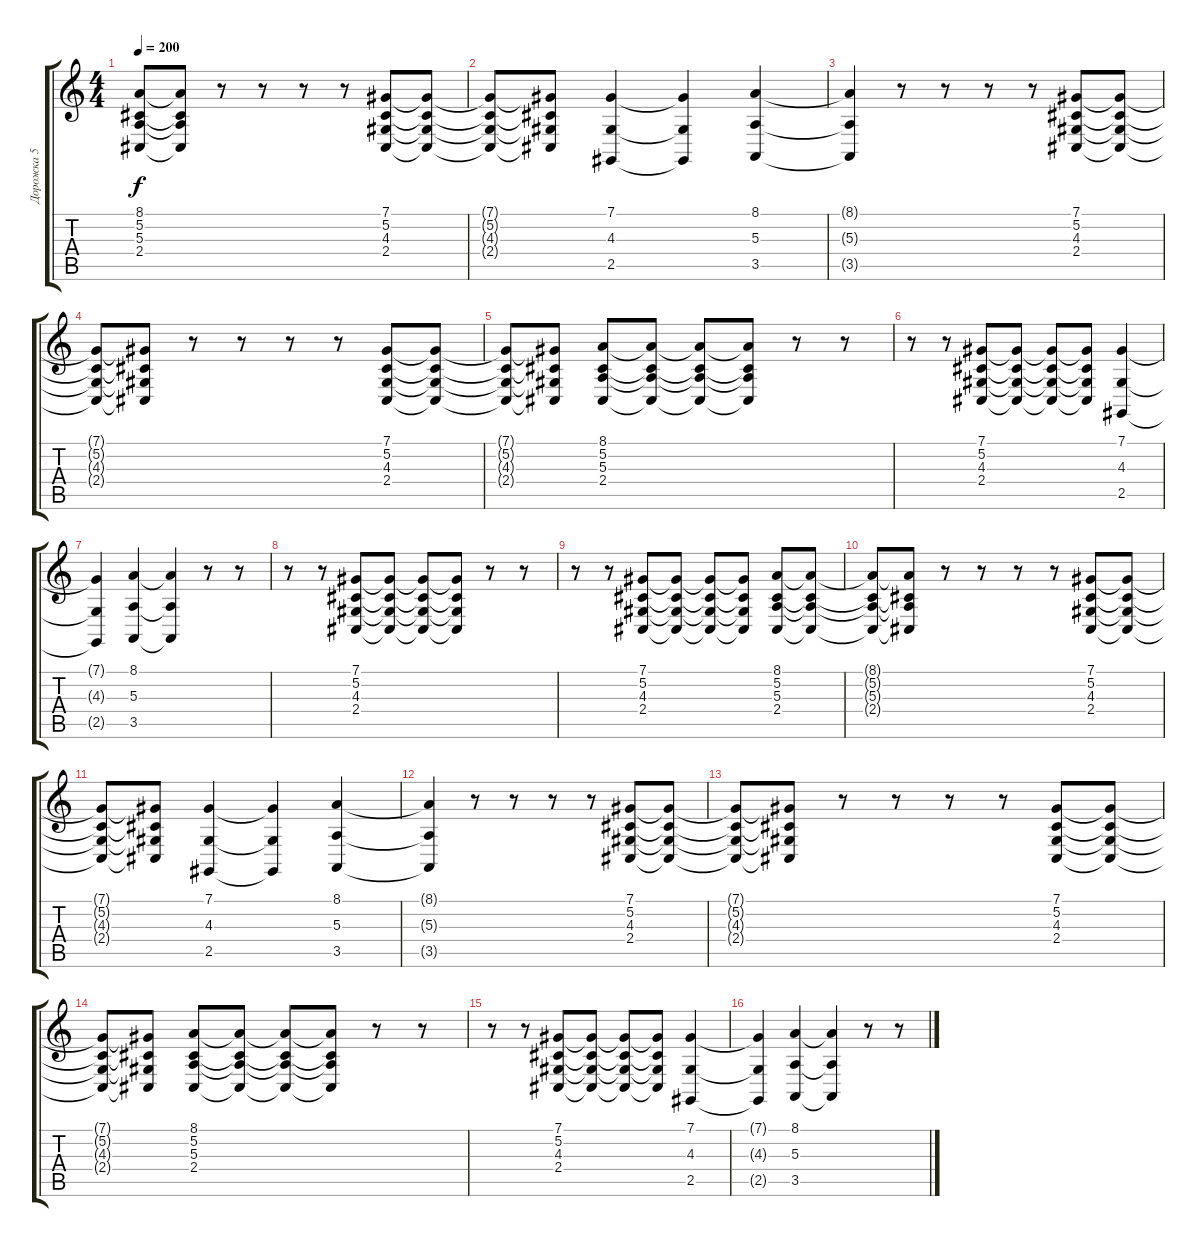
\track ("Дорожка 5" "Дорожка 5") {instrument tremolostrings}
\staff {score tabs}
\tuning (Db4 Ab3 E3 B2 Gb2 Db2) {hide}
\ts (4 4)
\tempo 200
\clef g2
\ks c
(8.1{t} 5.2{t} 5.3{t} 2.4{t}).8{dy f} (8.1{t} 5.2{t} 5.3{t} 2.4{t}).8 r.8 r.8 r.8 r.8 (7.1 5.2 4.3 2.4).8 (7.1{t} 5.2{t} 4.3{t} 2.4{t}).8 |
(7.1{t} 5.2{t} 4.3{t} 2.4{t}).8 (7.1{t} 5.2{t} 4.3{t} 2.4{t}).8 (7.1 4.3 2.5).4 (7.1{t} 4.3{t} 2.5{t}).4 (8.1 5.3 3.5).4 |
(8.1{t} 5.3{t} 3.5{t}).4 r.8 r.8 r.8 r.8 (7.1 5.2 4.3 2.4).8 (7.1{t} 5.2{t} 4.3{t} 2.4{t}).8 |
(7.1{t} 5.2{t} 4.3{t} 2.4{t}).8 (7.1{t} 5.2{t} 4.3{t} 2.4{t}).8 r.8 r.8 r.8 r.8 (7.1 5.2 4.3 2.4).8 (7.1{t} 5.2{t} 4.3{t} 2.4{t}).8 |
(7.1{t} 5.2{t} 4.3{t} 2.4{t}).8 (7.1{t} 5.2{t} 4.3{t} 2.4{t}).8 (8.1 5.2 5.3 2.4).8 (8.1{t} 5.2{t} 5.3{t} 2.4{t}).8 (8.1{t} 5.2{t} 5.3{t} 2.4{t}).8 (8.1{t} 5.2{t} 5.3{t} 2.4{t}).8 r.8 r.8 |
r.8 r.8 (7.1 5.2 4.3 2.4).8 (7.1{t} 5.2{t} 4.3{t} 2.4{t}).8 (7.1{t} 5.2{t} 4.3{t} 2.4{t}).8 (7.1{t} 5.2{t} 4.3{t} 2.4{t}).8 (7.1 4.3 2.5).4 |
(7.1{t} 4.3{t} 2.5{t}).4 (8.1 5.3 3.5).4 (8.1{t} 5.3{t} 3.5{t}).4 r.8 r.8 |
r.8 r.8 (7.1 5.2 4.3 2.4).8 (7.1{t} 5.2{t} 4.3{t} 2.4{t}).8 (7.1{t} 5.2{t} 4.3{t} 2.4{t}).8 (7.1{t} 5.2{t} 4.3{t} 2.4{t}).8 r.8 r.8 |
r.8 r.8 (7.1 5.2 4.3 2.4).8 (7.1{t} 5.2{t} 4.3{t} 2.4{t}).8 (7.1{t} 5.2{t} 4.3{t} 2.4{t}).8 (7.1{t} 5.2{t} 4.3{t} 2.4{t}).8 (8.1 5.2 5.3 2.4).8 (8.1{t} 5.2{t} 5.3{t} 2.4{t}).8 |
(8.1{t} 5.2{t} 5.3{t} 2.4{t}).8 (8.1{t} 5.2{t} 5.3{t} 2.4{t}).8 r.8 r.8 r.8 r.8 (7.1 5.2 4.3 2.4).8 (7.1{t} 5.2{t} 4.3{t} 2.4{t}).8 |
(7.1{t} 5.2{t} 4.3{t} 2.4{t}).8 (7.1{t} 5.2{t} 4.3{t} 2.4{t}).8 (7.1 4.3 2.5).4 (7.1{t} 4.3{t} 2.5{t}).4 (8.1 5.3 3.5).4 |
(8.1{t} 5.3{t} 3.5{t}).4 r.8 r.8 r.8 r.8 (7.1 5.2 4.3 2.4).8 (7.1{t} 5.2{t} 4.3{t} 2.4{t}).8 |
(7.1{t} 5.2{t} 4.3{t} 2.4{t}).8 (7.1{t} 5.2{t} 4.3{t} 2.4{t}).8 r.8 r.8 r.8 r.8 (7.1 5.2 4.3 2.4).8 (7.1{t} 5.2{t} 4.3{t} 2.4{t}).8 |
(7.1{t} 5.2{t} 4.3{t} 2.4{t}).8 (7.1{t} 5.2{t} 4.3{t} 2.4{t}).8 (8.1 5.2 5.3 2.4).8 (8.1{t} 5.2{t} 5.3{t} 2.4{t}).8 (8.1{t} 5.2{t} 5.3{t} 2.4{t}).8 (8.1{t} 5.2{t} 5.3{t} 2.4{t}).8 r.8 r.8 |
r.8 r.8 (7.1 5.2 4.3 2.4).8 (7.1{t} 5.2{t} 4.3{t} 2.4{t}).8 (7.1{t} 5.2{t} 4.3{t} 2.4{t}).8 (7.1{t} 5.2{t} 4.3{t} 2.4{t}).8 (7.1 4.3 2.5).4 |
(7.1{t} 4.3{t} 2.5{t}).4 (8.1 5.3 3.5).4 (8.1{t} 5.3{t} 3.5{t}).4 r.8 r.8
